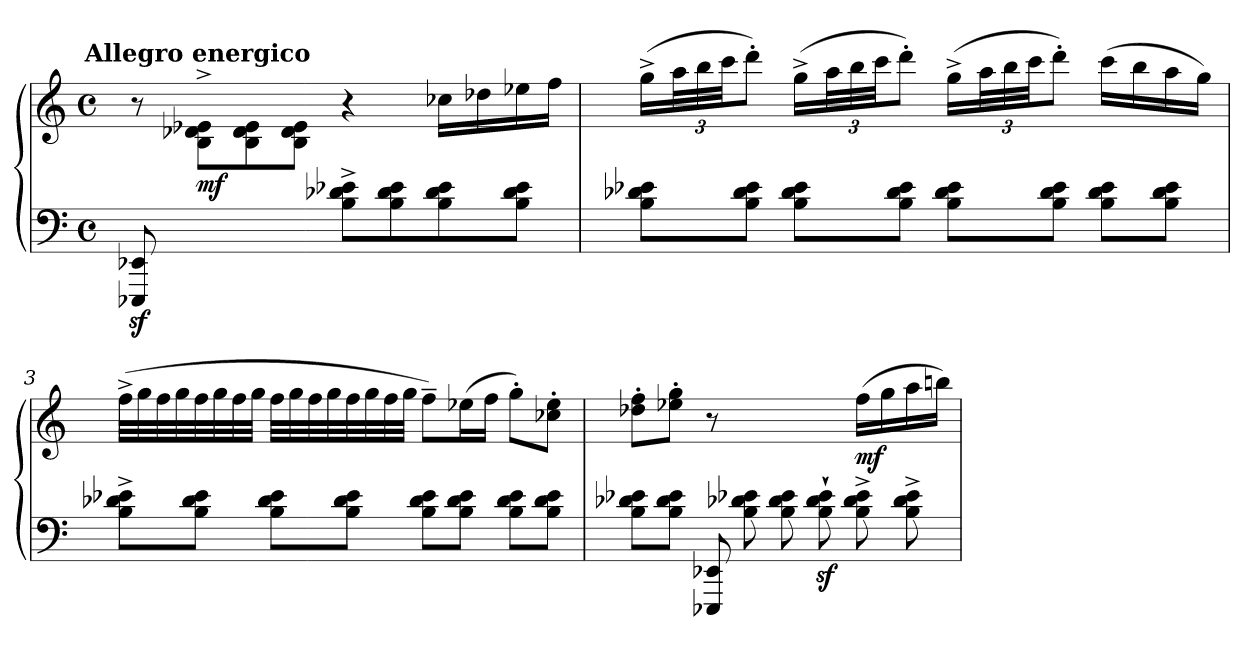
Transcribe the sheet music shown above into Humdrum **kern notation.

**kern	**kern	**dynam
*part1	*part1	*part1
*staff2	*staff1	*staff1/2
*clefF4	*clefG2	*
*k[]	*k[]	*
!!LO:TX:omd:t=Allegro energico
*M4/4	*M4/4	*
*met(c)	*met(c)	*
*MM120	*MM120	*
=1	=1	=1
8EEE-Xz>/ 8EE-Xz>/	8r	.
!	!	!LO:DY:b
8ryy	8B^\ 8d-X^\ 8e-X^\L	mf
4ryy	8B\ 8d-\ 8e-\	.
.	8B\ 8d-\ 8e-\J	.
8B^\ 8d-X^\ 8e-X^\L	4r	.
8B\ 8d-\ 8e-\	.	.
8B\ 8d-\ 8e-\	16cc-X\LL	.
.	16dd-X\	.
8B\ 8d-\ 8e-\J	16ee-X\	.
.	16ff\JJ	.
!!LO:LB:g=z
=2	=2	=2
8B\ 8d-X\ 8e-X\L	(>16gg^\LL	.
*	*Xbrackettup	*
.	48aa\L	.
.	48bb\	.
.	48ccc\JJ	.
8B\ 8d-\ 8e-\J	8ddd'\J)	.
8B\ 8d-\ 8e-\L	(>16gg^\LL	.
.	48aa\L	.
.	48bb\	.
.	48ccc\JJ	.
8B\ 8d-\ 8e-\J	8ddd'\J)	.
8B\ 8d-\ 8e-\L	(>16gg^\LL	.
.	48aa\L	.
.	48bb\	.
.	48ccc\JJ	.
8B\ 8d-\ 8e-\J	8ddd'\J)	.
8B\ 8d-\ 8e-\L	(>16ccc\LL	.
.	16bb\	.
8B\ 8d-\ 8e-\J	16aa\	.
.	16gg\JJ)	.
!!LO:LB:g=z
=3	=3	=3
8B^\ 8d-X^\ 8e-X^\L	(>32ff^\LLL	.
.	32gg\	.
.	32ff\	.
.	32gg\	.
8B\ 8d-\ 8e-\J	32ff\	.
.	32gg\	.
.	32ff\	.
.	32gg\JJJ	.
8B\ 8d-\ 8e-\L	32ff\LLL	.
.	32gg\	.
.	32ff\	.
.	32gg\	.
8B\ 8d-\ 8e-\J	32ff\	.
.	32gg\	.
.	32ff\	.
.	32gg\JJJ	.
8B\ 8d-\ 8e-\L	8ff~\L)	.
8B\ 8d-\ 8e-\J	(>16ee-X\L	.
.	16ff\JJ	.
8B\ 8d-\ 8e-\L	8gg'\L)	.
8B\ 8d-\ 8e-\J	8cc-X'\ 8ee-'\J	.
=4	=4	=4
8B\ 8d-X\ 8e-X\L	8dd-X'\ 8ff'\L	.
8B\ 8d-\ 8e-\J	8ee-X'\ 8gg'\J	.
8EEE-X/ 8EE-X/	8r	.
8B\ 8d-X\ 8e-X\	8ryy	.
8B\ 8d-\ 8e-\	8ryy	.
8Bz>`\ 8d-z>`\ 8e-z>`\	8ryy	.
!	!	!LO:DY:a=2
8B^\ 8d-^\ 8e-^\	(>16ff\LL	mf
.	16gg\	.
8B^\ 8d-^\ 8e-^\	16aa\	.
.	16bbn\JJ)	.
=	=	=
*-	*-	*-
